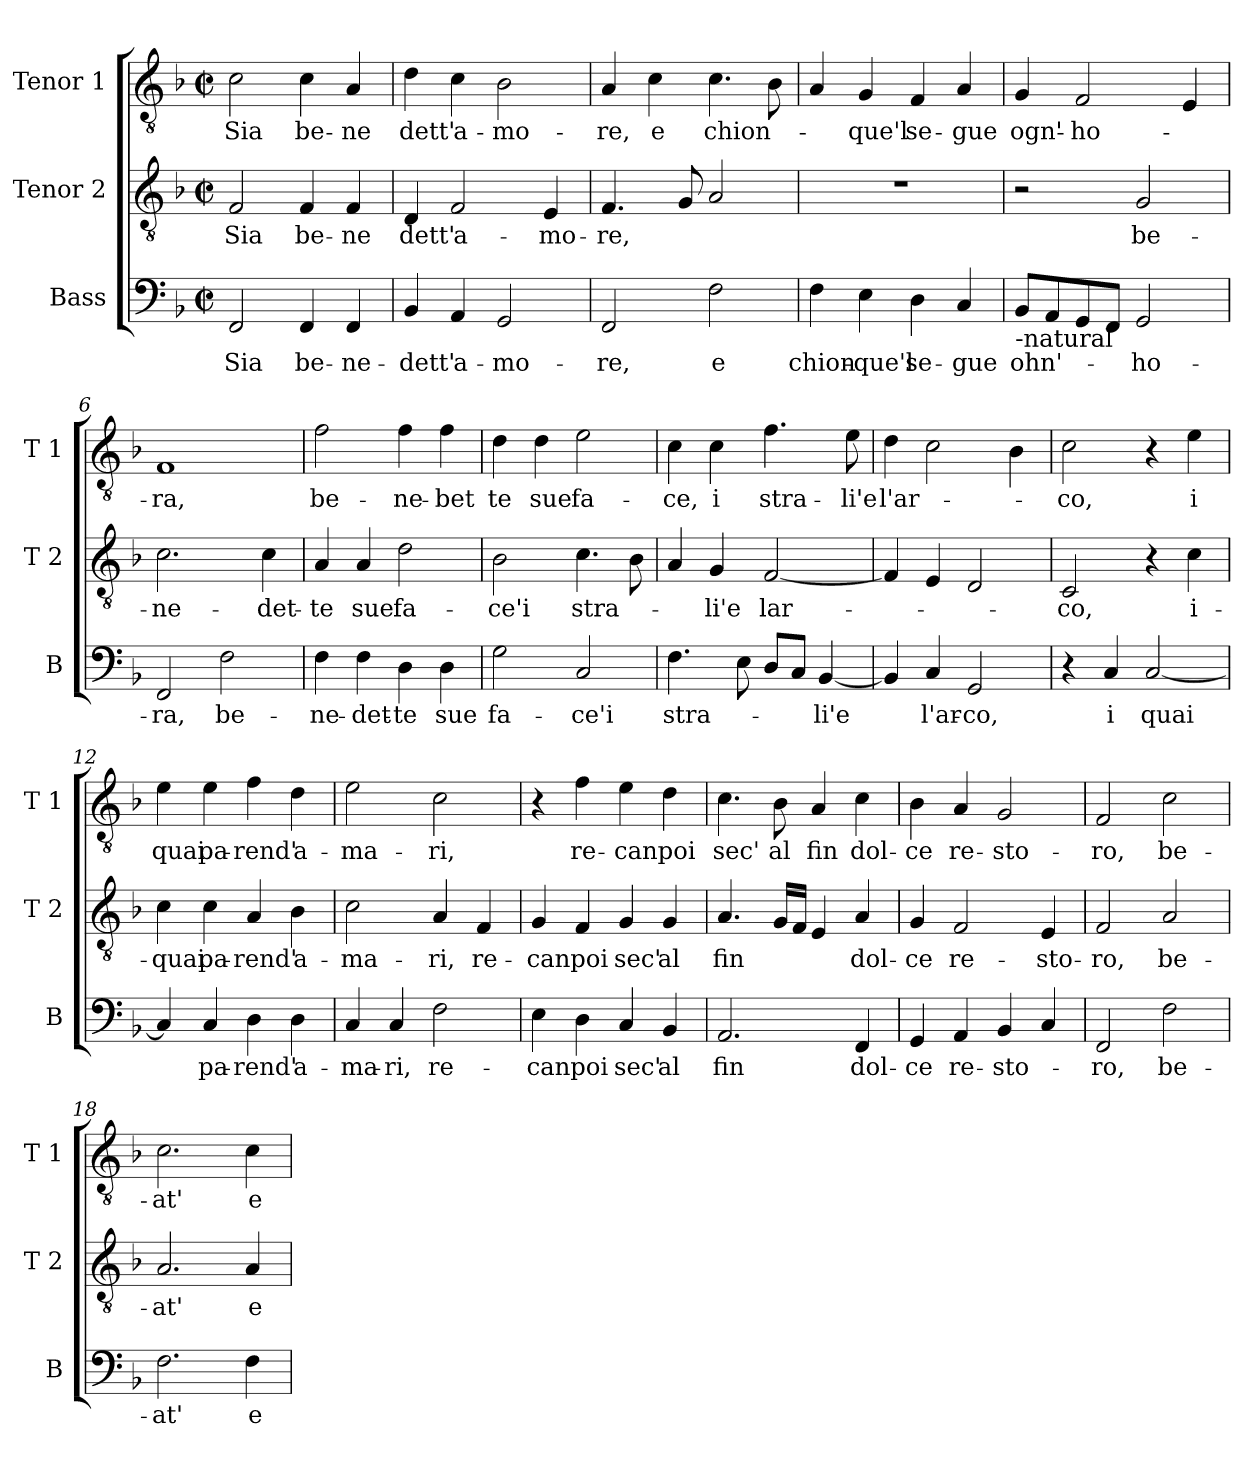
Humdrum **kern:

**kern	**text	**kern	**text	**kern	**text
*part3	*part3	*part2	*part2	*part1	*part1
*staff3	*staff3	*staff2	*staff2	*staff1	*staff1
*I"Bass	*	*I"Tenor 2	*	*I"Tenor 1	*
*I'B	*	*I'T 2	*	*I'T 1	*
*clefF4	*	*clefGv2	*	*clefGv2	*
*k[b-]	*	*k[b-]	*	*k[b-]	*
*F:	*	*F:	*	*F:	*
*M2/2	*	*M2/2	*	*M2/2	*
*met(c|)	*	*met(c|)	*	*met(c|)	*
=1	=1	=1	=1	=1	=1
!	!LO:LY:b	!	!LO:LY:b	!	!LO:LY:b
2FF/	Sia	2F/	Sia	2c\	Sia
!	!LO:LY:b	!	!LO:LY:b	!	!LO:LY:b
4FF/	be-	4F/	be-	4c\	be-
!	!LO:LY:b	!	!LO:LY:b	!	!LO:LY:b
4FF/	-ne-	4F/	-ne	4A/	-ne
=2	=2	=2	=2	=2	=2
!	!LO:LY:b	!	!LO:LY:b	!	!LO:LY:b
4BB-/	-dett'	4D/	dett'	4d\	dett'
!	!LO:LY:b	!	!LO:LY:b	!	!LO:LY:b
4AA/	a-	2F/	a-	4c\	a-
!	!LO:LY:b	!	!	!	!LO:LY:b
2GG/	-mo-	.	.	2B-\	-mo-
!	!	!	!LO:LY:b	!	!
.	.	4E/	-mo-	.	.
=3	=3	=3	=3	=3	=3
!	!LO:LY:b	!	!LO:LY:b	!	!LO:LY:b
2FF/	-re,	4.F/	-re,	4A/	-re,
!	!	!	!	!	!LO:LY:b
.	.	.	.	4c\	e
.	.	8G/	.	.	.
!	!LO:LY:b	!	!	!	!LO:LY:b
2F\	e	2A/	.	4.c\	chion-
.	.	.	.	8B-\	.
=4	=4	=4	=4	=4	=4
!	!LO:LY:b	!	!	!	!
4F\	chion-	1r	.	4A/	.
!	!LO:LY:b	!	!	!	!LO:LY:b
4E\	-que'l	.	.	4G/	-que'l
!	!LO:LY:b	!	!	!	!LO:LY:b
4D\	se-	.	.	4F/	se-
!	!LO:LY:b	!	!	!	!LO:LY:b
4C/	-gue	.	.	4A/	-gue
=5	=5	=5	=5	=5	=5
!LO:TX:b:t=-natural	!	!	!	!	!
!	!LO:LY:b	!	!	!	!LO:LY:b
8BB-/L	ohn'-	2r	.	4G/	ogn'-
8AA/	.	.	.	.	.
!	!	!	!	!	!LO:LY:b
8GG/	.	.	.	2F/	-ho-
8FF/J	.	.	.	.	.
!	!LO:LY:b	!	!LO:LY:b	!	!
2GG/	-ho-	2G/	be-	.	.
.	.	.	.	4E/	.
!!LO:LB:g=z
=6	=6	=6	=6	=6	=6
!	!LO:LY:b	!	!LO:LY:b	!	!LO:LY:b
2FF/	-ra,	2.c\	-ne-	1F	-ra,
!	!LO:LY:b	!	!	!	!
2F\	be-	.	.	.	.
!	!	!	!LO:LY:b	!	!
.	.	4c\	-det-	.	.
=7	=7	=7	=7	=7	=7
!	!LO:LY:b	!	!LO:LY:b	!	!LO:LY:b
4F\	-ne-	4A/	-te	2f\	be-
!	!LO:LY:b	!	!LO:LY:b	!	!
4F\	-det-	4A/	sue	.	.
!	!LO:LY:b	!	!LO:LY:b	!	!LO:LY:b
4D\	-te	2d\	fa-	4f\	-ne-
!	!LO:LY:b	!	!	!	!LO:LY:b
4D\	sue	.	.	4f\	-bet
=8	=8	=8	=8	=8	=8
!	!LO:LY:b	!	!LO:LY:b	!	!LO:LY:b
2G\	fa-	2B-\	-ce'i	4d\	te
!	!	!	!	!	!LO:LY:b
.	.	.	.	4d\	sue
!	!LO:LY:b	!	!LO:LY:b	!	!LO:LY:b
2C/	-ce'i	4.c\	stra-	2e\	fa-
.	.	8B-\	.	.	.
=9	=9	=9	=9	=9	=9
!	!LO:LY:b	!	!	!	!LO:LY:b
4.F\	stra-	4A/	.	4c\	-ce,
!	!	!	!LO:LY:b	!	!LO:LY:b
.	.	4G/	-li'e	4c\	i
8E\	.	.	.	.	.
!	!	!	!LO:LY:b	!	!LO:LY:b
8D/L	.	[2F/	lar-	4.f\	stra-
8C/J	.	.	.	.	.
!	!LO:LY:b	!	!	!	!
[4BB-/	-li'e	.	.	.	.
!	!	!	!	!	!LO:LY:b
.	.	.	.	8e\	-li'e
=10	=10	=10	=10	=10	=10
!	!	!	!	!	!LO:LY:b
4BB-/]	.	4F/]	.	4d\	l'ar-
!	!LO:LY:b	!	!	!	!
4C/	l'ar-	4E/	.	2c\	.
!	!LO:LY:b	!	!	!	!
2GG/	-co,	2D/	.	.	.
.	.	.	.	4B-\	.
=11	=11	=11	=11	=11	=11
!	!	!	!LO:LY:b	!	!LO:LY:b
4r	.	2C/	-co,	2c\	-co,
!	!LO:LY:b	!	!	!	!
4C/	i	.	.	.	.
!	!LO:LY:b	!	!	!	!
[2C/	quai	4r	.	4r	.
!	!	!	!LO:LY:b	!	!LO:LY:b
.	.	4c\	i-	4e\	i
!!LO:LB:g=z
=12	=12	=12	=12	=12	=12
!	!	!	!LO:LY:b	!	!LO:LY:b
4C/]	.	4c\	-quai	4e\	quai
!	!LO:LY:b	!	!LO:LY:b	!	!LO:LY:b
4C/	pa-	4c\	pa-	4e\	pa-
!	!LO:LY:b	!	!LO:LY:b	!	!LO:LY:b
4D\	-rend'	4A/	-rend'	4f\	-rend'
!	!LO:LY:b	!	!LO:LY:b	!	!LO:LY:b
4D\	a-	4B-\	a-	4d\	a-
=13	=13	=13	=13	=13	=13
!	!LO:LY:b	!	!LO:LY:b	!	!LO:LY:b
4C/	-ma-	2c\	-ma-	2e\	-ma-
!	!LO:LY:b	!	!	!	!
4C/	-ri,	.	.	.	.
!	!LO:LY:b	!	!LO:LY:b	!	!LO:LY:b
2F\	re-	4A/	-ri,	2c\	-ri,
!	!	!	!LO:LY:b	!	!
.	.	4F/	re-	.	.
=14	=14	=14	=14	=14	=14
!	!LO:LY:b	!	!LO:LY:b	!	!
4E\	-can	4G/	-can	4r	.
!	!LO:LY:b	!	!LO:LY:b	!	!LO:LY:b
4D\	poi	4F/	poi	4f\	re-
!	!LO:LY:b	!	!LO:LY:b	!	!LO:LY:b
4C/	sec'	4G/	sec'	4e\	-can
!	!LO:LY:b	!	!LO:LY:b	!	!LO:LY:b
4BB-/	al	4G/	al	4d\	poi
=15	=15	=15	=15	=15	=15
!	!LO:LY:b	!	!LO:LY:b	!	!LO:LY:b
2.AA/	fin	4.A/	fin	4.c\	sec'
!	!	!	!	!	!LO:LY:b
.	.	16G/LL	.	8B-\	al
.	.	16F/JJ	.	.	.
!	!	!	!	!	!LO:LY:b
.	.	4E/	.	4A/	fin
!	!LO:LY:b	!	!LO:LY:b	!	!LO:LY:b
4FF/	dol-	4A/	dol-	4c\	dol-
=16	=16	=16	=16	=16	=16
!	!LO:LY:b	!	!LO:LY:b	!	!LO:LY:b
4GG/	-ce	4G/	-ce	4B-\	-ce
!	!LO:LY:b	!	!LO:LY:b	!	!LO:LY:b
4AA/	re-	2F/	re-	4A/	re-
!	!LO:LY:b	!	!	!	!LO:LY:b
4BB-/	-sto-	.	.	2G/	-sto-
!	!	!	!LO:LY:b	!	!
4C/	.	4E/	-sto-	.	.
=17	=17	=17	=17	=17	=17
!	!LO:LY:b	!	!LO:LY:b	!	!LO:LY:b
2FF/	-ro,	2F/	-ro,	2F/	-ro,
!	!LO:LY:b	!	!LO:LY:b	!	!LO:LY:b
2F\	be-	2A/	be-	2c\	be-
!!LO:PB:g=z
=18	=18	=18	=18	=18	=18
!	!LO:LY:b	!	!LO:LY:b	!	!LO:LY:b
2.F\	-at'	2.A/	-at'	2.c\	-at'
!	!LO:LY:b	!	!LO:LY:b	!	!LO:LY:b
4F\	e	4A/	e	4c\	e
=	=	=	=	=	=
*-	*-	*-	*-	*-	*-
